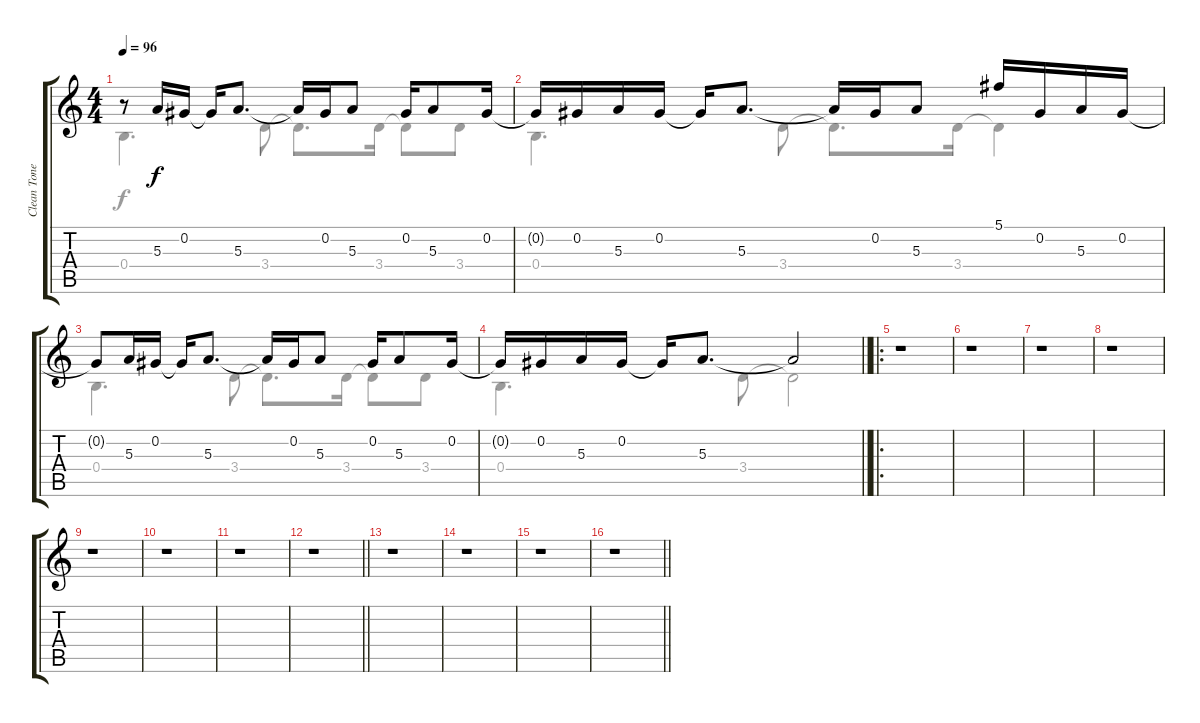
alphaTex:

\track ("Clean Tone" "Clean Tone") {instrument electricguitarclean}
\staff {score tabs}
\tuning (Db4 Ab3 E3 B2 Gb2 B1) {hide}
\voice
\ts (4 4)
\tempo 96
\clef g2
\ks c
r.8{dy f instrument electricguitarclean} 5.3.16 0.2.16 0.2{t}.16 5.3.8{d} 5.3{t}.16 0.2.16 5.3.8 0.2.16 5.3.8 0.2.16 |
0.2{t}.16 0.2.16 5.3.16 0.2.16 0.2{t}.16 5.3.8{d} 5.3{t}.16 0.2.16 5.3.8 5.1.16 0.2.16 5.3.16 0.2.16 |
0.2{t}.8 5.3.16 0.2.16 0.2{t}.16 5.3.8{d} 5.3{t}.16 0.2.16 5.3.8 0.2.16 5.3.8 0.2.16 |
\barLineRight lightlight
0.2{t}.16 0.2.16 5.3.16 0.2.16 0.2{t}.16 5.3.8{d} 5.3{t}.2 |
\ro
r.1 |
r.1 |
r.1 |
r.1 |
r.1 |
r.1 |
r.1 |
\barLineRight lightlight
r.1 |
r.1 |
r.1 |
r.1 |
\barLineRight lightlight
r.1
\voice
\clef g2
\ottava regular
\simile none
\ks c
0.4.4{d dy f} 3.4.8 3.4{t}.8{d} 3.4.16 3.4{t}.8 3.4.8 |
0.4.4{d} 3.4.8 3.4{t}.8{d} 3.4.16 3.4{t}.4 |
0.4.4{d} 3.4.8 3.4{t}.8{d} 3.4.16 3.4{t}.8 3.4.8 |
\barLineRight lightlight
0.4.4{d} 3.4.8 3.4{t}.2 |
|
|
|
|
|
|
|
\barLineRight lightlight
|
|
|
|
\barLineRight lightlight
